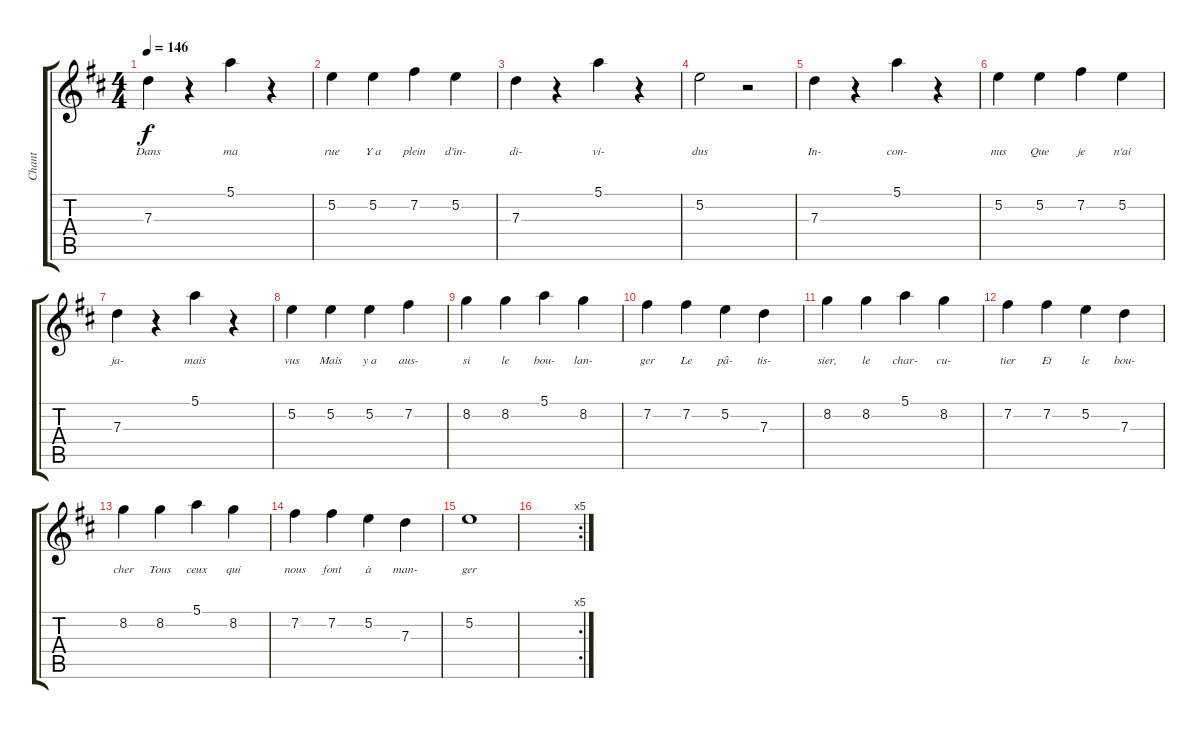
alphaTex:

\track ("Chant" "Chant") {instrument acousticguitarnylon}
\staff {score tabs}
\tuning (E4 B3 G3 D3 A2 E2) {hide}
\ts (4 4)
\tempo 146
\clef g2
\ks d
7.3.4{lyrics (0 "Dans") lyrics (1 "") lyrics (2 "") lyrics (3 "") lyrics (4 "") dy f} r.4 5.1.4{lyrics (0 "ma") lyrics (1 "") lyrics (2 "") lyrics (3 "") lyrics (4 "")} r.4 |
5.2.4{lyrics (0 "rue") lyrics (1 "") lyrics (2 "") lyrics (3 "") lyrics (4 "")} 5.2.4{lyrics (0 "Y a") lyrics (1 "") lyrics (2 "") lyrics (3 "") lyrics (4 "")} 7.2.4{lyrics (0 "plein") lyrics (1 "") lyrics (2 "") lyrics (3 "") lyrics (4 "")} 5.2.4{lyrics (0 "d'in-") lyrics (1 "") lyrics (2 "") lyrics (3 "") lyrics (4 "")} |
7.3.4{lyrics (0 "di-") lyrics (1 "") lyrics (2 "") lyrics (3 "") lyrics (4 "")} r.4 5.1.4{lyrics (0 "vi-") lyrics (1 "") lyrics (2 "") lyrics (3 "") lyrics (4 "")} r.4 |
5.2.2{lyrics (0 "dus") lyrics (1 "") lyrics (2 "") lyrics (3 "") lyrics (4 "")} r.2 |
7.3.4{lyrics (0 "In-") lyrics (1 "") lyrics (2 "") lyrics (3 "") lyrics (4 "")} r.4 5.1.4{lyrics (0 "con-") lyrics (1 "") lyrics (2 "") lyrics (3 "") lyrics (4 "")} r.4 |
5.2.4{lyrics (0 "nus") lyrics (1 "") lyrics (2 "") lyrics (3 "") lyrics (4 "")} 5.2.4{lyrics (0 "Que") lyrics (1 "") lyrics (2 "") lyrics (3 "") lyrics (4 "")} 7.2.4{lyrics (0 "je") lyrics (1 "") lyrics (2 "") lyrics (3 "") lyrics (4 "")} 5.2.4{lyrics (0 "n'ai") lyrics (1 "") lyrics (2 "") lyrics (3 "") lyrics (4 "")} |
7.3.4{lyrics (0 "ja-") lyrics (1 "") lyrics (2 "") lyrics (3 "") lyrics (4 "")} r.4 5.1.4{lyrics (0 "mais") lyrics (1 "") lyrics (2 "") lyrics (3 "") lyrics (4 "")} r.4 |
5.2.4{lyrics (0 "vus") lyrics (1 "") lyrics (2 "") lyrics (3 "") lyrics (4 "")} 5.2.4{lyrics (0 "Mais") lyrics (1 "") lyrics (2 "") lyrics (3 "") lyrics (4 "")} 5.2.4{lyrics (0 "y a") lyrics (1 "") lyrics (2 "") lyrics (3 "") lyrics (4 "")} 7.2.4{lyrics (0 "aus-") lyrics (1 "") lyrics (2 "") lyrics (3 "") lyrics (4 "")} |
8.2.4{lyrics (0 "si") lyrics (1 "") lyrics (2 "") lyrics (3 "") lyrics (4 "")} 8.2.4{lyrics (0 "le") lyrics (1 "") lyrics (2 "") lyrics (3 "") lyrics (4 "")} 5.1.4{lyrics (0 "bou-") lyrics (1 "") lyrics (2 "") lyrics (3 "") lyrics (4 "")} 8.2.4{lyrics (0 "lan-") lyrics (1 "") lyrics (2 "") lyrics (3 "") lyrics (4 "")} |
7.2.4{lyrics (0 "ger") lyrics (1 "") lyrics (2 "") lyrics (3 "") lyrics (4 "")} 7.2.4{lyrics (0 "Le") lyrics (1 "") lyrics (2 "") lyrics (3 "") lyrics (4 "")} 5.2.4{lyrics (0 "pâ-") lyrics (1 "") lyrics (2 "") lyrics (3 "") lyrics (4 "")} 7.3.4{lyrics (0 "tis-") lyrics (1 "") lyrics (2 "") lyrics (3 "") lyrics (4 "")} |
8.2.4{lyrics (0 "sier,") lyrics (1 "") lyrics (2 "") lyrics (3 "") lyrics (4 "")} 8.2.4{lyrics (0 "le") lyrics (1 "") lyrics (2 "") lyrics (3 "") lyrics (4 "")} 5.1.4{lyrics (0 "char-") lyrics (1 "") lyrics (2 "") lyrics (3 "") lyrics (4 "")} 8.2.4{lyrics (0 "cu-") lyrics (1 "") lyrics (2 "") lyrics (3 "") lyrics (4 "")} |
7.2.4{lyrics (0 "tier") lyrics (1 "") lyrics (2 "") lyrics (3 "") lyrics (4 "")} 7.2.4{lyrics (0 "Et") lyrics (1 "") lyrics (2 "") lyrics (3 "") lyrics (4 "")} 5.2.4{lyrics (0 "le") lyrics (1 "") lyrics (2 "") lyrics (3 "") lyrics (4 "")} 7.3.4{lyrics (0 "bou-") lyrics (1 "") lyrics (2 "") lyrics (3 "") lyrics (4 "")} |
8.2.4{lyrics (0 "cher") lyrics (1 "") lyrics (2 "") lyrics (3 "") lyrics (4 "")} 8.2.4{lyrics (0 "Tous") lyrics (1 "") lyrics (2 "") lyrics (3 "") lyrics (4 "")} 5.1.4{lyrics (0 "ceux") lyrics (1 "") lyrics (2 "") lyrics (3 "") lyrics (4 "")} 8.2.4{lyrics (0 "qui") lyrics (1 "") lyrics (2 "") lyrics (3 "") lyrics (4 "")} |
7.2.4{lyrics (0 "nous") lyrics (1 "") lyrics (2 "") lyrics (3 "") lyrics (4 "")} 7.2.4{lyrics (0 "font") lyrics (1 "") lyrics (2 "") lyrics (3 "") lyrics (4 "")} 5.2.4{lyrics (0 "à") lyrics (1 "") lyrics (2 "") lyrics (3 "") lyrics (4 "")} 7.3.4{lyrics (0 "man-") lyrics (1 "") lyrics (2 "") lyrics (3 "") lyrics (4 "")} |
5.2.1{lyrics (0 "ger") lyrics (1 "") lyrics (2 "") lyrics (3 "") lyrics (4 "")} |
\rc 5
